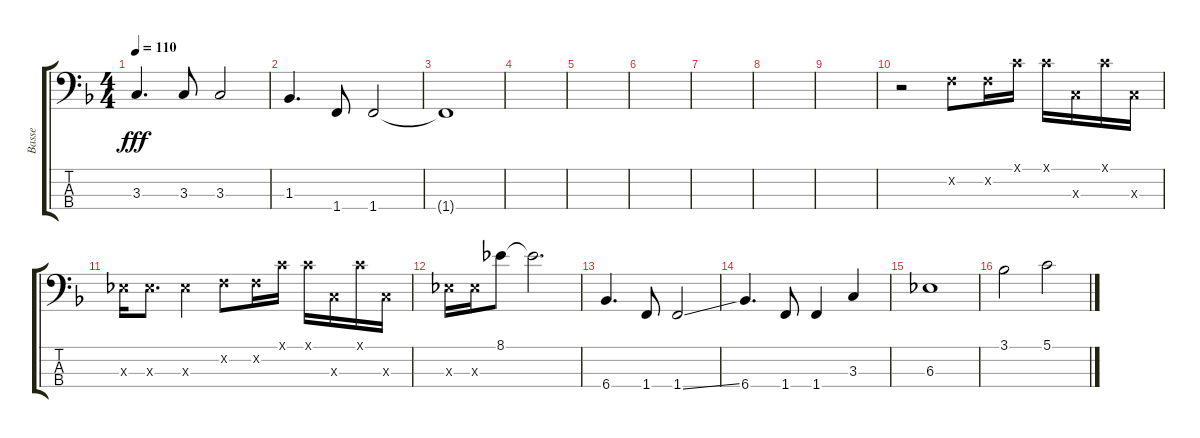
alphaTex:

\track ("Basse" "Basse") {instrument electricbassfinger}
\staff {score tabs}
\tuning (G2 D2 A1 E1) {hide}
\ts (4 4)
\tempo 110
\clef f4
\ks f
3.3.4{d dy fff} 3.3.8 3.3.2 |
1.3.4{d} 1.4.8 1.4.2 |
1.4{t}.1 |
|
|
|
|
|
|
r.2 3.2{x}.8 3.2{x}.16 5.1{x}.16 5.1{x}.16 3.3{x}.16 5.1{x}.16 3.3{x}.16 |
6.3{x}.16 6.3{x}.8{d} 6.3{x}.4 3.2{x}.8 3.2{x}.16 5.1{x}.16 5.1{x}.16 3.3{x}.16 5.1{x}.16 3.3{x}.16 |
6.3{x}.16 6.3{x}.16 8.1.8 8.1{t}.2{d} |
6.4.4{d} 1.4.8 1.4{ss}.2 |
6.4.4{d} 1.4.8 1.4.4 3.3.4 |
6.3.1 |
3.1.2 5.1.2
